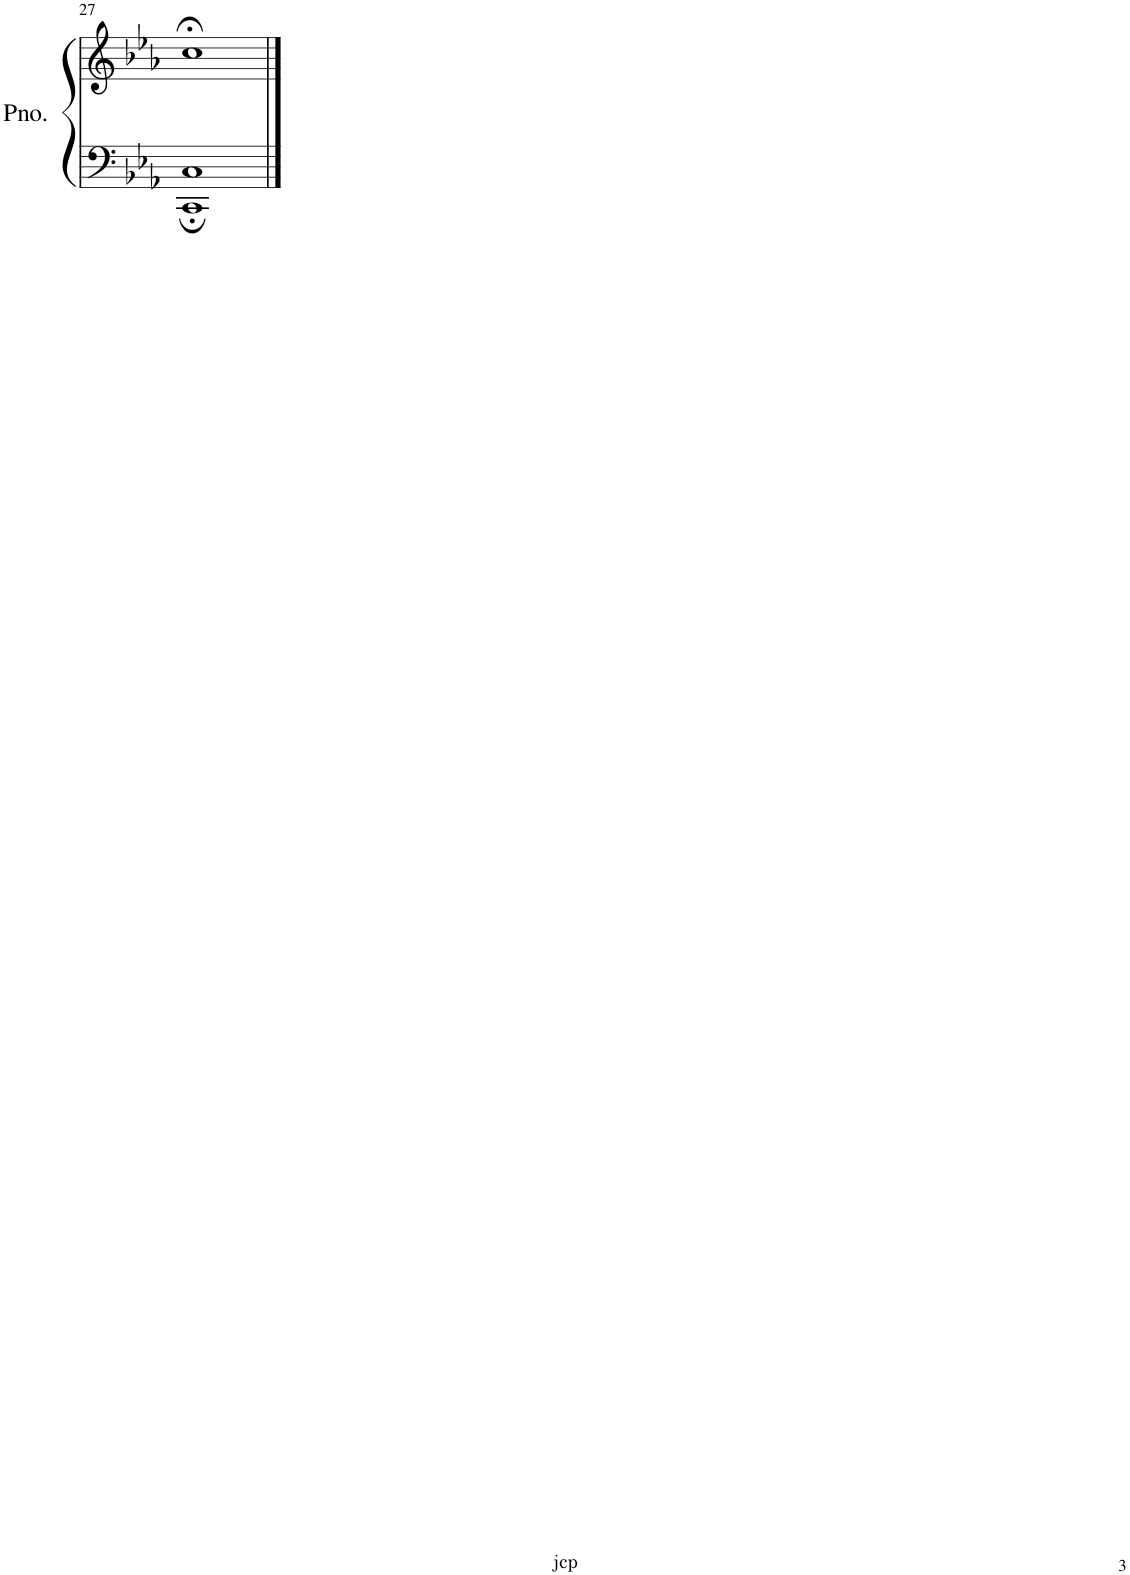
**kern	**kern
*part1	*part1
*staff2	*staff1
*I"Piano	*
*I'Pno.	*
!!LO:PB:g=z
*clefF4	*clefG2
*k[b-e-a-]	*k[b-e-a-]
*M4/4	*M4/4
*met(c)	*met(c)
=27	=27
1CC; 1C;	1cc;<
==	==
*-	*-
